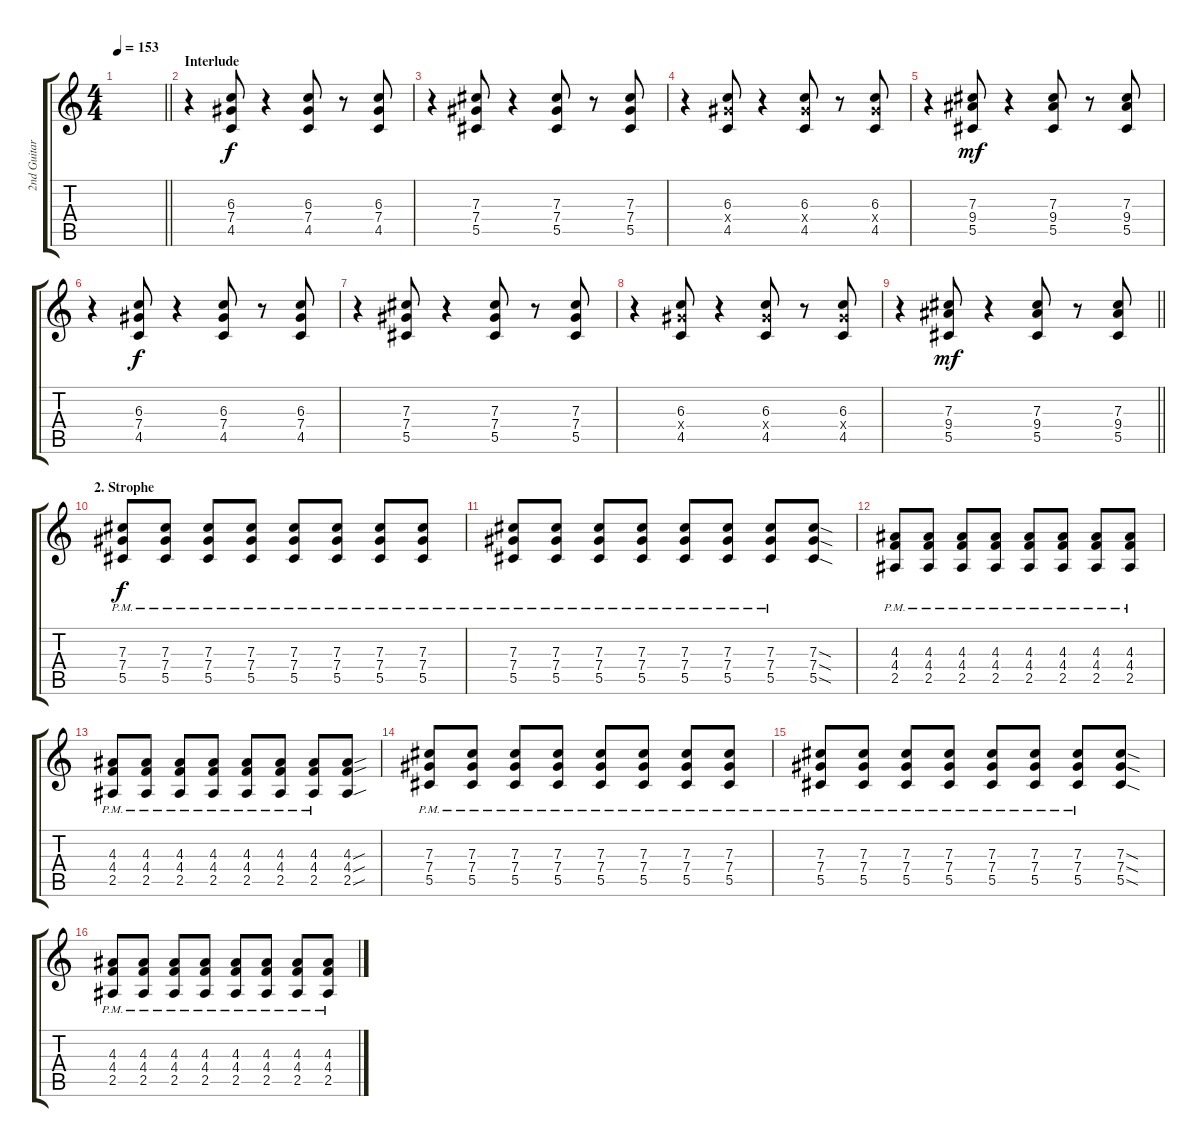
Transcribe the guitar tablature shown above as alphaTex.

\track ("2nd Guitar (Farin Urlaub)" "2nd Guitar") {instrument distortionguitar}
\staff {score tabs}
\tuning (Eb4 Bb3 Gb3 Db3 Ab2 Eb2) {hide}
\ts (4 4)
\tempo 153
\clef g2
\barLineRight lightlight
\ks c
|
\section ("" "Interlude")
r.4 (6.3 7.4 4.5).8{volume 10} r.4 (6.3 7.4 4.5).8 r.8 (6.3 7.4 4.5).8 |
r.4 (7.3 7.4 5.5).8 r.4 (7.3 7.4 5.5).8 r.8 (7.3 7.4 5.5).8 |
r.4 (6.3 7.4{x} 4.5).8 r.4 (6.3 7.4{x} 4.5).8 r.8 (6.3 7.4{x} 4.5).8 |
r.4 (7.3 9.4 5.5).8{dy mf} r.4 (7.3 9.4 5.5).8 r.8 (7.3 9.4 5.5).8 |
r.4 (6.3 7.4 4.5).8{dy f} r.4 (6.3 7.4 4.5).8 r.8 (6.3 7.4 4.5).8 |
r.4 (7.3 7.4 5.5).8 r.4 (7.3 7.4 5.5).8 r.8 (7.3 7.4 5.5).8 |
r.4 (6.3 7.4{x} 4.5).8 r.4 (6.3 7.4{x} 4.5).8 r.8 (6.3 7.4{x} 4.5).8 |
\barLineRight lightlight
r.4 (7.3 9.4 5.5).8{dy mf} r.4 (7.3 9.4 5.5).8 r.8 (7.3 9.4 5.5).8 |
\section ("" "2. Strophe")
(7.3{pm} 7.4{pm} 5.5{pm}).8{dy f volume 6} (7.3{pm} 7.4{pm} 5.5{pm}).8 (7.3{pm} 7.4{pm} 5.5{pm}).8 (7.3{pm} 7.4{pm} 5.5{pm}).8 (7.3{pm} 7.4{pm} 5.5{pm}).8 (7.3{pm} 7.4{pm} 5.5{pm}).8 (7.3{pm} 7.4{pm} 5.5{pm}).8 (7.3{pm} 7.4{pm} 5.5{pm}).8 |
(7.3{pm} 7.4{pm} 5.5{pm}).8 (7.3{pm} 7.4{pm} 5.5{pm}).8 (7.3{pm} 7.4{pm} 5.5{pm}).8 (7.3{pm} 7.4{pm} 5.5{pm}).8 (7.3{pm} 7.4{pm} 5.5{pm}).8 (7.3{pm} 7.4{pm} 5.5{pm}).8 (7.3{pm} 7.4{pm} 5.5{pm}).8 (7.3{sod} 7.4{sod} 5.5{sod}).8 |
(4.3{pm} 4.4{pm} 2.5{pm}).8 (4.3{pm} 4.4{pm} 2.5{pm}).8 (4.3{pm} 4.4{pm} 2.5{pm}).8 (4.3{pm} 4.4{pm} 2.5{pm}).8 (4.3{pm} 4.4{pm} 2.5{pm}).8 (4.3{pm} 4.4{pm} 2.5{pm}).8 (4.3{pm} 4.4{pm} 2.5{pm}).8 (4.3{pm} 4.4{pm} 2.5{pm}).8 |
(4.3{pm} 4.4{pm} 2.5{pm}).8 (4.3{pm} 4.4{pm} 2.5{pm}).8 (4.3{pm} 4.4{pm} 2.5{pm}).8 (4.3{pm} 4.4{pm} 2.5{pm}).8 (4.3{pm} 4.4{pm} 2.5{pm}).8 (4.3{pm} 4.4{pm} 2.5{pm}).8 (4.3{pm} 4.4{pm} 2.5{pm}).8 (4.3{sou} 4.4{sou} 2.5{sou}).8 |
(7.3{pm} 7.4{pm} 5.5{pm}).8 (7.3{pm} 7.4{pm} 5.5{pm}).8 (7.3{pm} 7.4{pm} 5.5{pm}).8 (7.3{pm} 7.4{pm} 5.5{pm}).8 (7.3{pm} 7.4{pm} 5.5{pm}).8 (7.3{pm} 7.4{pm} 5.5{pm}).8 (7.3{pm} 7.4{pm} 5.5{pm}).8 (7.3{pm} 7.4{pm} 5.5{pm}).8 |
(7.3{pm} 7.4{pm} 5.5{pm}).8 (7.3{pm} 7.4{pm} 5.5{pm}).8 (7.3{pm} 7.4{pm} 5.5{pm}).8 (7.3{pm} 7.4{pm} 5.5{pm}).8 (7.3{pm} 7.4{pm} 5.5{pm}).8 (7.3{pm} 7.4{pm} 5.5{pm}).8 (7.3{pm} 7.4{pm} 5.5{pm}).8 (7.3{sod} 7.4{sod} 5.5{sod}).8 |
(4.3{pm} 4.4{pm} 2.5{pm}).8 (4.3{pm} 4.4{pm} 2.5{pm}).8 (4.3{pm} 4.4{pm} 2.5{pm}).8 (4.3{pm} 4.4{pm} 2.5{pm}).8 (4.3{pm} 4.4{pm} 2.5{pm}).8 (4.3{pm} 4.4{pm} 2.5{pm}).8 (4.3{pm} 4.4{pm} 2.5{pm}).8 (4.3{pm} 4.4{pm} 2.5{pm}).8
